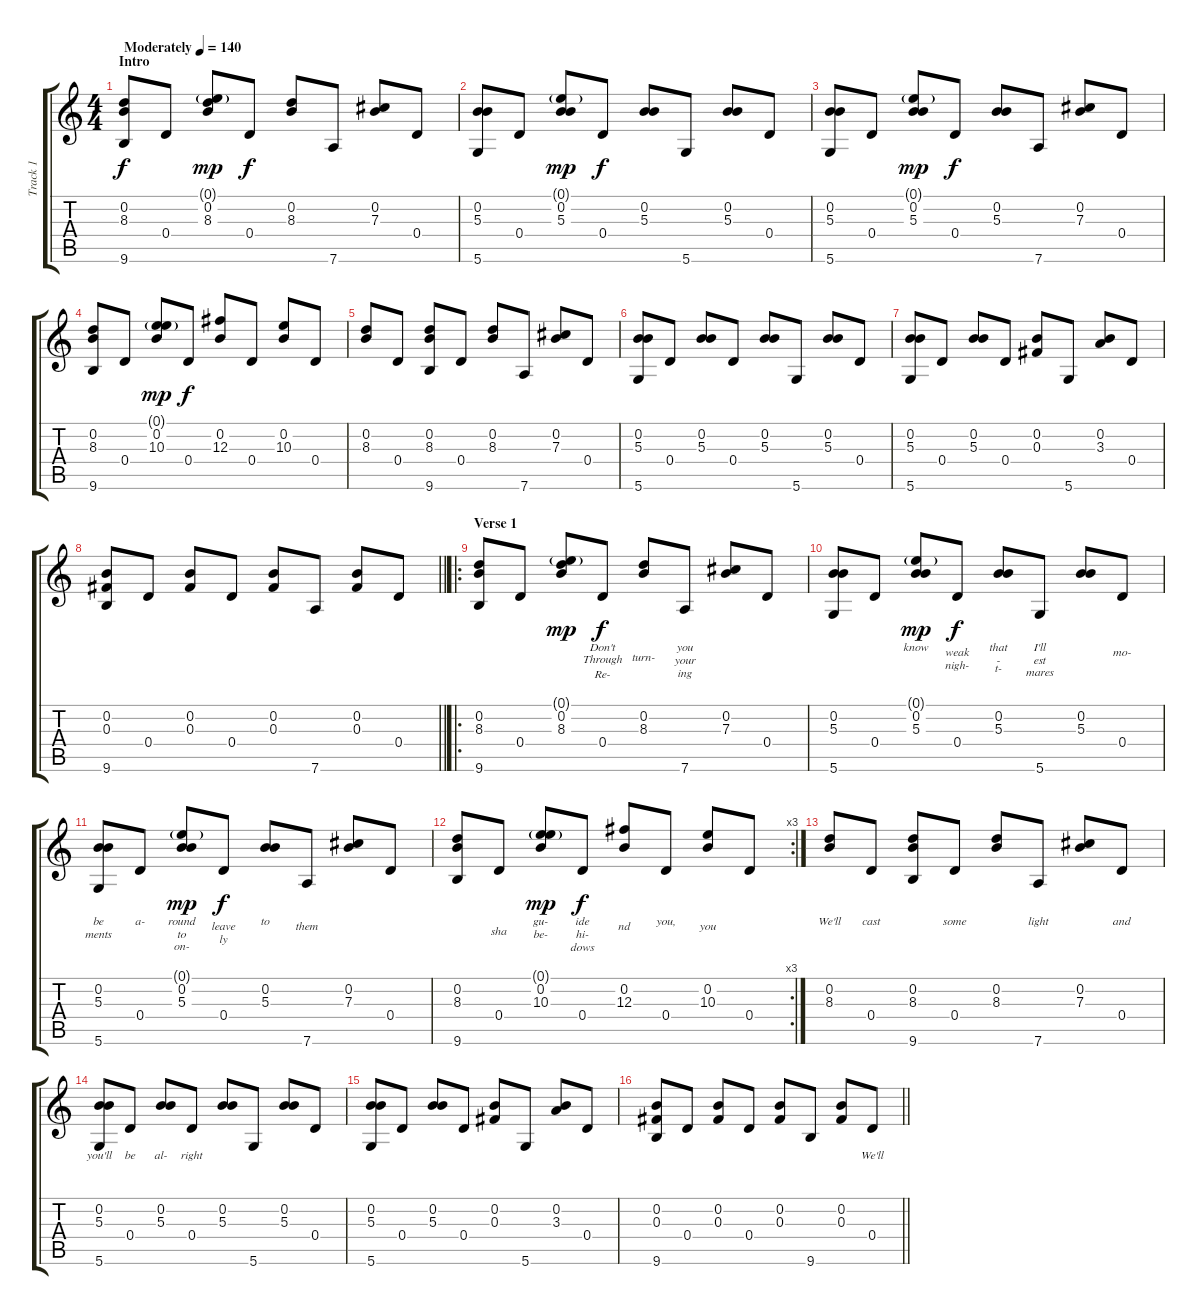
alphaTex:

\track ("Track 1" "Track 1") {instrument acousticguitarsteel}
\staff {score tabs}
\tuning (E4 B3 Gb3 D3 A2 D2) {hide}
\ts (4 4)
\section ("" "Intro")
\tempo (140 "Moderately")
\clef g2
\ks c
(0.2 8.3 9.6).8{dy f instrument acousticguitarsteel} 0.4.8 (0.1{g} 0.2 8.3).8{dy mp} 0.4.8{dy f} (0.2 8.3).8 7.6.8 (0.2 7.3).8 0.4.8 |
(0.2 5.3 5.6).8 0.4.8 (0.1{g} 0.2 5.3).8{dy mp} 0.4.8{dy f} (0.2 5.3).8 5.6.8 (0.2 5.3).8 0.4.8 |
(0.2 5.3 5.6).8 0.4.8 (0.1{g} 0.2 5.3).8{dy mp} 0.4.8{dy f} (0.2 5.3).8 7.6.8 (0.2 7.3).8 0.4.8 |
(0.2 8.3 9.6).8 0.4.8 (0.1{g} 0.2 10.3).8{dy mp} 0.4.8{dy f} (0.2 12.3).8 0.4.8 (0.2 10.3).8 0.4.8 |
(0.2 8.3).8 0.4.8 (0.2 8.3 9.6).8 0.4.8 (0.2 8.3).8 7.6.8 (0.2 7.3).8 0.4.8 |
(0.2 5.3 5.6).8 0.4.8 (0.2 5.3).8 0.4.8 (0.2 5.3).8 5.6.8 (0.2 5.3).8 0.4.8 |
(0.2 5.3 5.6).8 0.4.8 (0.2 5.3).8 0.4.8 (0.2 0.3).8 5.6.8 (0.2 3.3).8 0.4.8 |
\barLineRight lightlight
(0.2 0.3 9.6).8{lyrics (0 "") lyrics (1 "") lyrics (2 "") lyrics (3 "") lyrics (4 "")} 0.4.8{lyrics (0 "") lyrics (1 "") lyrics (2 "") lyrics (3 "") lyrics (4 "")} (0.2 0.3).8{lyrics (0 "") lyrics (1 "") lyrics (2 "") lyrics (3 "") lyrics (4 "")} 0.4.8{lyrics (0 "") lyrics (1 "") lyrics (2 "") lyrics (3 "") lyrics (4 "")} (0.2 0.3).8{lyrics (0 "") lyrics (1 "") lyrics (2 "") lyrics (3 "") lyrics (4 "")} 7.6.8{lyrics (0 "") lyrics (1 "") lyrics (2 "") lyrics (3 "") lyrics (4 "")} (0.2 0.3).8{lyrics (0 "") lyrics (1 "") lyrics (2 "") lyrics (3 "") lyrics (4 "")} 0.4.8{lyrics (0 "") lyrics (1 "") lyrics (2 "") lyrics (3 "") lyrics (4 "")} |
\ro
\section ("" "Verse 1")
(0.2 8.3 9.6).8{lyrics (0 "") lyrics (1 "") lyrics (2 "") lyrics (3 "") lyrics (4 "")} 0.4.8{lyrics (0 "") lyrics (1 "") lyrics (2 "") lyrics (3 "") lyrics (4 "")} (0.1{g} 0.2 8.3).8{lyrics (0 "") lyrics (1 "") lyrics (2 "") lyrics (3 "") lyrics (4 "") dy mp} 0.4.8{lyrics (0 "Don't") lyrics (1 "Through") lyrics (2 "Re-") lyrics (3 "") lyrics (4 "") dy f} (0.2 8.3).8{lyrics (0 "") lyrics (1 "") lyrics (2 "turn-") lyrics (3 "") lyrics (4 "")} 7.6.8{lyrics (0 "you") lyrics (1 "your") lyrics (2 "ing") lyrics (3 "") lyrics (4 "")} (0.2 7.3).8{lyrics (0 "") lyrics (1 "") lyrics (2 "") lyrics (3 "") lyrics (4 "")} 0.4.8{lyrics (0 "") lyrics (1 "") lyrics (2 "") lyrics (3 "") lyrics (4 "")} |
(0.2 5.3 5.6).8{lyrics (0 "") lyrics (1 "") lyrics (2 "") lyrics (3 "") lyrics (4 "")} 0.4.8{lyrics (0 "") lyrics (1 "") lyrics (2 "") lyrics (3 "") lyrics (4 "")} (0.1{g} 0.2 5.3).8{lyrics (0 "know") lyrics (1 "") lyrics (2 "") lyrics (3 "") lyrics (4 "") dy mp} 0.4.8{lyrics (0 "") lyrics (1 "weak") lyrics (2 "nigh-") lyrics (3 "") lyrics (4 "") dy f} (0.2 5.3).8{lyrics (0 "that") lyrics (1 "-") lyrics (2 "t-") lyrics (3 "") lyrics (4 "")} 5.6.8{lyrics (0 "I'll") lyrics (1 "est") lyrics (2 "mares") lyrics (3 "") lyrics (4 "")} (0.2 5.3).8{lyrics (0 "") lyrics (1 "") lyrics (2 "") lyrics (3 "") lyrics (4 "")} 0.4.8{lyrics (0 "") lyrics (1 "mo-") lyrics (2 "") lyrics (3 "") lyrics (4 "")} |
(0.2 5.3 5.6).8{lyrics (0 "be") lyrics (1 "ments") lyrics (2 "") lyrics (3 "") lyrics (4 "")} 0.4.8{lyrics (0 "a-") lyrics (1 "") lyrics (2 "") lyrics (3 "") lyrics (4 "")} (0.1{g} 0.2 5.3).8{lyrics (0 "round") lyrics (1 "to") lyrics (2 "on-") lyrics (3 "") lyrics (4 "") dy mp} 0.4.8{lyrics (0 "") lyrics (1 "leave") lyrics (2 "ly") lyrics (3 "") lyrics (4 "") dy f} (0.2 5.3).8{lyrics (0 "to") lyrics (1 "") lyrics (2 "") lyrics (3 "") lyrics (4 "")} 7.6.8{lyrics (0 "") lyrics (1 "them") lyrics (2 "") lyrics (3 "") lyrics (4 "")} (0.2 7.3).8{lyrics (0 "") lyrics (1 "") lyrics (2 "") lyrics (3 "") lyrics (4 "")} 0.4.8{lyrics (0 "") lyrics (1 "") lyrics (2 "") lyrics (3 "") lyrics (4 "")} |
\rc 3
(0.2 8.3 9.6).8{lyrics (0 "") lyrics (1 "") lyrics (2 "") lyrics (3 "") lyrics (4 "")} 0.4.8{lyrics (0 "") lyrics (1 "") lyrics (2 "sha") lyrics (3 "") lyrics (4 "")} (0.1{g} 0.2 10.3).8{lyrics (0 "gu-") lyrics (1 "be-") lyrics (2 "") lyrics (3 "") lyrics (4 "") dy mp} 0.4.8{lyrics (0 "ide") lyrics (1 "hi-") lyrics (2 "dows") lyrics (3 "") lyrics (4 "") dy f} (0.2 12.3).8{lyrics (0 "") lyrics (1 "nd") lyrics (2 "") lyrics (3 "") lyrics (4 "")} 0.4.8{lyrics (0 "you,") lyrics (1 "") lyrics (2 "") lyrics (3 "") lyrics (4 "")} (0.2 10.3).8{lyrics (0 "") lyrics (1 "you") lyrics (2 "") lyrics (3 "") lyrics (4 "")} 0.4.8{lyrics (0 "") lyrics (1 "") lyrics (2 "") lyrics (3 "") lyrics (4 "")} |
(0.2 8.3).8{lyrics (0 "We'll") lyrics (1 "") lyrics (2 "") lyrics (3 "") lyrics (4 "")} 0.4.8{lyrics (0 "cast") lyrics (1 "") lyrics (2 "") lyrics (3 "") lyrics (4 "")} (0.2 8.3 9.6).8{lyrics (0 "") lyrics (1 "") lyrics (2 "") lyrics (3 "") lyrics (4 "")} 0.4.8{lyrics (0 "some") lyrics (1 "") lyrics (2 "") lyrics (3 "") lyrics (4 "")} (0.2 8.3).8{lyrics (0 "") lyrics (1 "") lyrics (2 "") lyrics (3 "") lyrics (4 "")} 7.6.8{lyrics (0 "light") lyrics (1 "") lyrics (2 "") lyrics (3 "") lyrics (4 "")} (0.2 7.3).8{lyrics (0 "") lyrics (1 "") lyrics (2 "") lyrics (3 "") lyrics (4 "")} 0.4.8{lyrics (0 "and") lyrics (1 "") lyrics (2 "") lyrics (3 "") lyrics (4 "")} |
(0.2 5.3 5.6).8{lyrics (0 "you'll") lyrics (1 "") lyrics (2 "") lyrics (3 "") lyrics (4 "")} 0.4.8{lyrics (0 "be") lyrics (1 "") lyrics (2 "") lyrics (3 "") lyrics (4 "")} (0.2 5.3).8{lyrics (0 "al-") lyrics (1 "") lyrics (2 "") lyrics (3 "") lyrics (4 "")} 0.4.8{lyrics (0 "right") lyrics (1 "") lyrics (2 "") lyrics (3 "") lyrics (4 "")} (0.2 5.3).8{lyrics (0 "") lyrics (1 "") lyrics (2 "") lyrics (3 "") lyrics (4 "")} 5.6.8{lyrics (0 "") lyrics (1 "") lyrics (2 "") lyrics (3 "") lyrics (4 "")} (0.2 5.3).8{lyrics (0 "") lyrics (1 "") lyrics (2 "") lyrics (3 "") lyrics (4 "")} 0.4.8{lyrics (0 "") lyrics (1 "") lyrics (2 "") lyrics (3 "") lyrics (4 "")} |
(0.2 5.3 5.6).8{lyrics (0 "") lyrics (1 "") lyrics (2 "") lyrics (3 "") lyrics (4 "")} 0.4.8{lyrics (0 "") lyrics (1 "") lyrics (2 "") lyrics (3 "") lyrics (4 "")} (0.2 5.3).8{lyrics (0 "") lyrics (1 "") lyrics (2 "") lyrics (3 "") lyrics (4 "")} 0.4.8{lyrics (0 "") lyrics (1 "") lyrics (2 "") lyrics (3 "") lyrics (4 "")} (0.2 0.3).8{lyrics (0 "") lyrics (1 "") lyrics (2 "") lyrics (3 "") lyrics (4 "")} 5.6.8{lyrics (0 "") lyrics (1 "") lyrics (2 "") lyrics (3 "") lyrics (4 "")} (0.2 3.3).8{lyrics (0 "") lyrics (1 "") lyrics (2 "") lyrics (3 "") lyrics (4 "")} 0.4.8{lyrics (0 "") lyrics (1 "") lyrics (2 "") lyrics (3 "") lyrics (4 "")} |
\barLineRight lightlight
(0.2 0.3 9.6).8{lyrics (0 "") lyrics (1 "") lyrics (2 "") lyrics (3 "") lyrics (4 "")} 0.4.8{lyrics (0 "") lyrics (1 "") lyrics (2 "") lyrics (3 "") lyrics (4 "")} (0.2 0.3).8{lyrics (0 "") lyrics (1 "") lyrics (2 "") lyrics (3 "") lyrics (4 "")} 0.4.8{lyrics (0 "") lyrics (1 "") lyrics (2 "") lyrics (3 "") lyrics (4 "")} (0.2 0.3).8{lyrics (0 "") lyrics (1 "") lyrics (2 "") lyrics (3 "") lyrics (4 "")} 9.6.8{lyrics (0 "") lyrics (1 "") lyrics (2 "") lyrics (3 "") lyrics (4 "")} (0.2 0.3).8{lyrics (0 "") lyrics (1 "") lyrics (2 "") lyrics (3 "") lyrics (4 "")} 0.4.8{lyrics (0 "We'll") lyrics (1 "") lyrics (2 "") lyrics (3 "") lyrics (4 "")}
